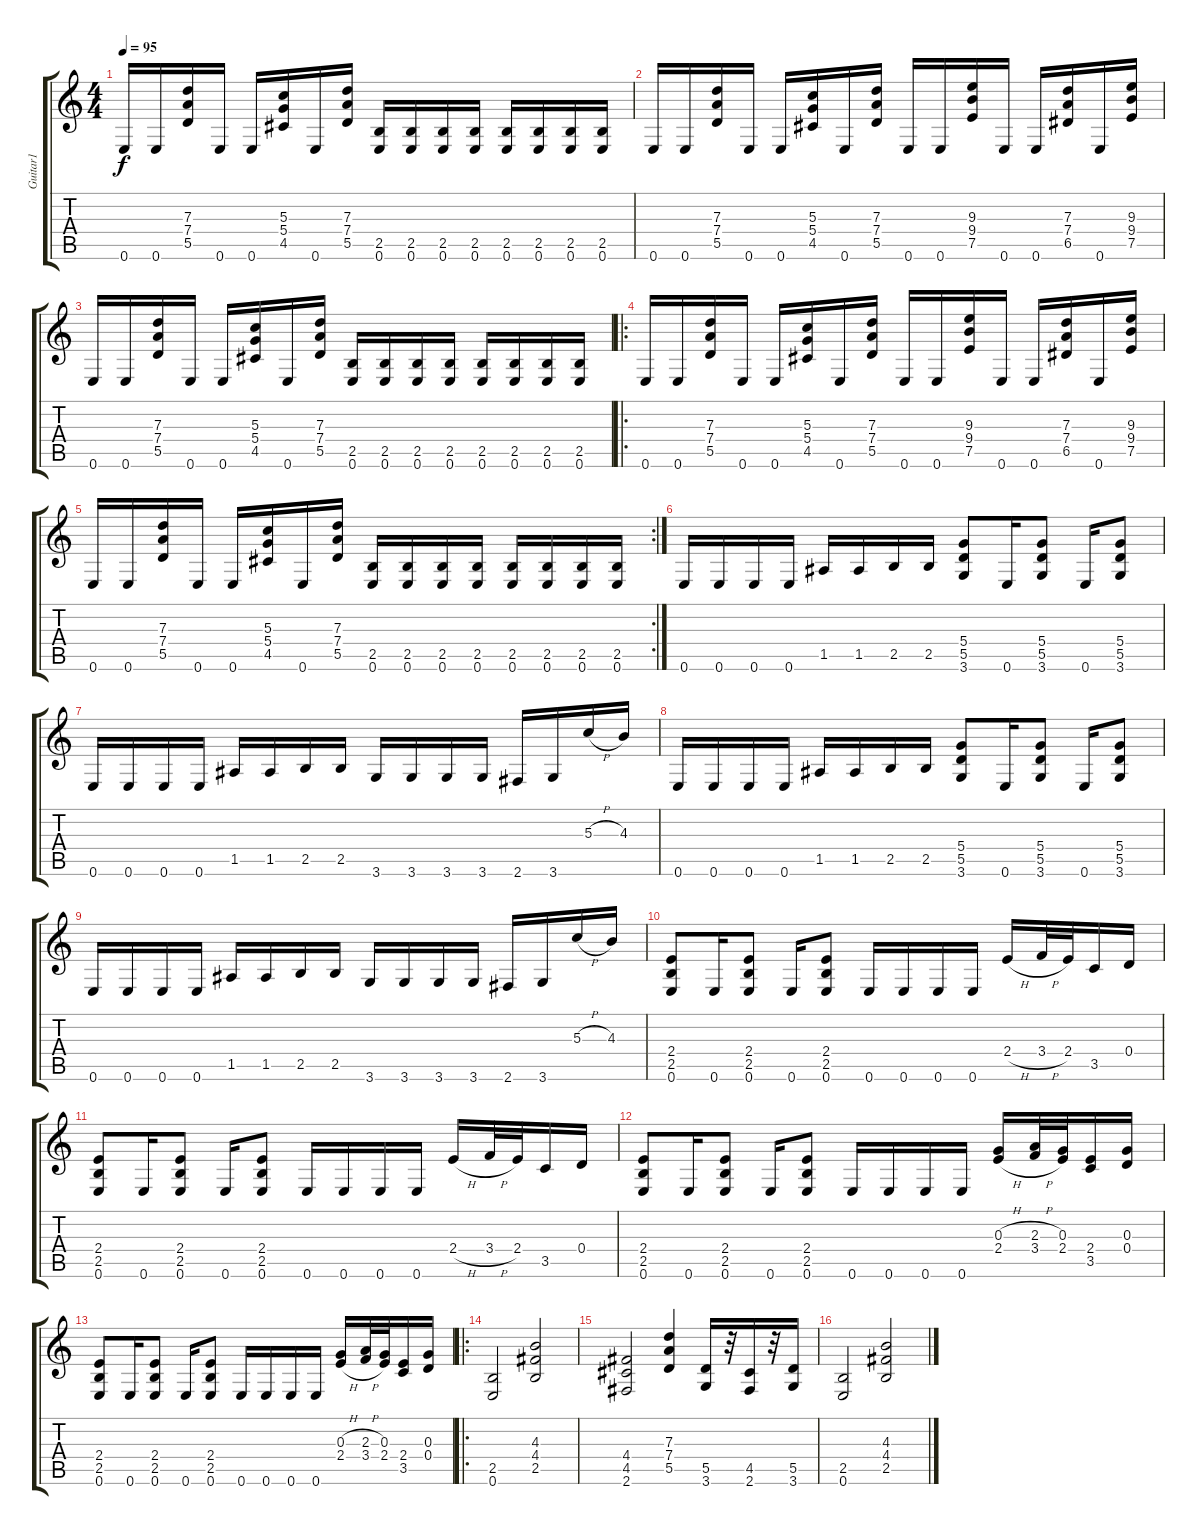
\track ("Guitar1" "Guitar1") {instrument distortionguitar}
\staff {score tabs}
\tuning (E4 B3 G3 D3 A2 E2) {hide}
\ts (4 4)
\tempo 95
\clef g2
\ks c
0.6.16{dy f} 0.6.16 (7.3 7.4 5.5).16 0.6.16 0.6.16 (5.3 5.4 4.5).16 0.6.16 (7.3 7.4 5.5).16 (2.5 0.6).16 (2.5 0.6).16 (2.5 0.6).16 (2.5 0.6).16 (2.5 0.6).16 (2.5 0.6).16 (2.5 0.6).16 (2.5 0.6).16 |
0.6.16 0.6.16 (7.3 7.4 5.5).16 0.6.16 0.6.16 (5.3 5.4 4.5).16 0.6.16 (7.3 7.4 5.5).16 0.6.16 0.6.16 (9.3 9.4 7.5).16 0.6.16 0.6.16 (7.3 7.4 6.5).16 0.6.16 (9.3 9.4 7.5).16 |
0.6.16 0.6.16 (7.3 7.4 5.5).16 0.6.16 0.6.16 (5.3 5.4 4.5).16 0.6.16 (7.3 7.4 5.5).16 (2.5 0.6).16 (2.5 0.6).16 (2.5 0.6).16 (2.5 0.6).16 (2.5 0.6).16 (2.5 0.6).16 (2.5 0.6).16 (2.5 0.6).16 |
\ro
0.6.16{txt ""} 0.6.16 (7.3 7.4 5.5).16 0.6.16 0.6.16 (5.3 5.4 4.5).16 0.6.16 (7.3 7.4 5.5).16 0.6.16 0.6.16 (9.3 9.4 7.5).16 0.6.16 0.6.16 (7.3 7.4 6.5).16 0.6.16 (9.3 9.4 7.5).16 |
\rc 2
0.6.16 0.6.16 (7.3 7.4 5.5).16 0.6.16 0.6.16 (5.3 5.4 4.5).16 0.6.16 (7.3 7.4 5.5).16 (2.5 0.6).16 (2.5 0.6).16 (2.5 0.6).16 (2.5 0.6).16 (2.5 0.6).16 (2.5 0.6).16 (2.5 0.6).16 (2.5 0.6).16 |
0.6.16 0.6.16 0.6.16 0.6.16 1.5.16 1.5.16 2.5.16 2.5.16 (5.4 5.5 3.6).8 0.6.16 (5.4 5.5 3.6).8 0.6.16 (5.4 5.5 3.6).8 |
0.6.16 0.6.16 0.6.16 0.6.16 1.5.16 1.5.16 2.5.16 2.5.16 3.6.16 3.6.16 3.6.16 3.6.16 2.6.16 3.6.16 5.3{h}.16 4.3.16 |
0.6.16 0.6.16 0.6.16 0.6.16 1.5.16 1.5.16 2.5.16 2.5.16 (5.4 5.5 3.6).8 0.6.16 (5.4 5.5 3.6).8 0.6.16 (5.4 5.5 3.6).8 |
0.6.16 0.6.16 0.6.16 0.6.16 1.5.16 1.5.16 2.5.16 2.5.16 3.6.16 3.6.16 3.6.16 3.6.16 2.6.16 3.6.16 5.3{h}.16 4.3.16 |
(2.4 2.5 0.6).8 0.6.16 (2.4 2.5 0.6).8 0.6.16 (2.4 2.5 0.6).8 0.6.16 0.6.16 0.6.16 0.6.16 2.4{h}.16 3.4{h}.32 2.4.32 3.5.16 0.4.16 |
(2.4 2.5 0.6).8 0.6.16 (2.4 2.5 0.6).8 0.6.16 (2.4 2.5 0.6).8 0.6.16 0.6.16 0.6.16 0.6.16 2.4{h}.16 3.4{h}.32 2.4.32 3.5.16 0.4.16 |
(2.4 2.5 0.6).8 0.6.16 (2.4 2.5 0.6).8 0.6.16 (2.4 2.5 0.6).8 0.6.16 0.6.16 0.6.16 0.6.16 (0.3{h} 2.4{h}).16 (2.3{h} 3.4{h}).32 (0.3 2.4).32 (2.4 3.5).16 (0.3 0.4).16 |
(2.4 2.5 0.6).8 0.6.16 (2.4 2.5 0.6).8 0.6.16 (2.4 2.5 0.6).8 0.6.16 0.6.16 0.6.16 0.6.16 (0.3{h} 2.4{h}).16 (2.3{h} 3.4{h}).32 (0.3 2.4).32 (2.4 3.5).16 (0.3 0.4).16 |
\ro
(2.5 0.6).2 (4.3 4.4 2.5).2 |
(4.4 4.5 2.6).2 (7.3 7.4 5.5).4 (5.5 3.6).16 r.32 (4.5 2.6).16 r.32 (5.5 3.6).16 |
(2.5 0.6).2 (4.3 4.4 2.5).2
